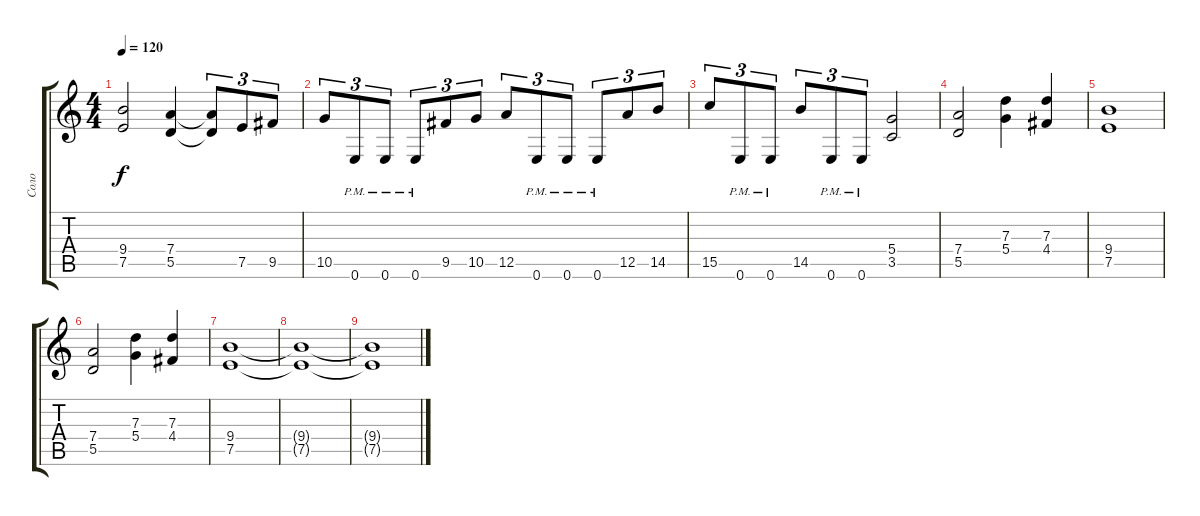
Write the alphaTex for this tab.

\track ("Соло" "Соло") {instrument distortionguitar}
\staff {score tabs}
\tuning (E4 B3 G3 D3 A2 E2) {hide}
\ts (4 4)
\tempo 120
\clef g2
\ks c
(9.4 7.5).2{dy f} (7.4 5.5).4 (7.4{t} 5.5{t}).8{tu (3 2)} 7.5.8{tu (3 2)} 9.5.8{tu (3 2)} |
10.5.8{tu (3 2)} 0.6{pm}.8{tu (3 2)} 0.6{pm}.8{tu (3 2)} 0.6{pm}.8{tu (3 2)} 9.5.8{tu (3 2)} 10.5.8{tu (3 2)} 12.5.8{tu (3 2)} 0.6{pm}.8{tu (3 2)} 0.6{pm}.8{tu (3 2)} 0.6{pm}.8{tu (3 2)} 12.5.8{tu (3 2)} 14.5.8{tu (3 2)} |
15.5.8{tu (3 2)} 0.6{pm}.8{tu (3 2)} 0.6{pm}.8{tu (3 2)} 14.5.8{tu (3 2)} 0.6{pm}.8{tu (3 2)} 0.6{pm}.8{tu (3 2)} (5.4 3.5).2 |
(7.4 5.5).2 (7.3 5.4).4 (7.3 4.4).4 |
(9.4 7.5).1 |
(7.4 5.5).2 (7.3 5.4).4 (7.3 4.4).4 |
(9.4 7.5).1 |
(9.4{t} 7.5{t}).1 |
(9.4{t} 7.5{t}).1
